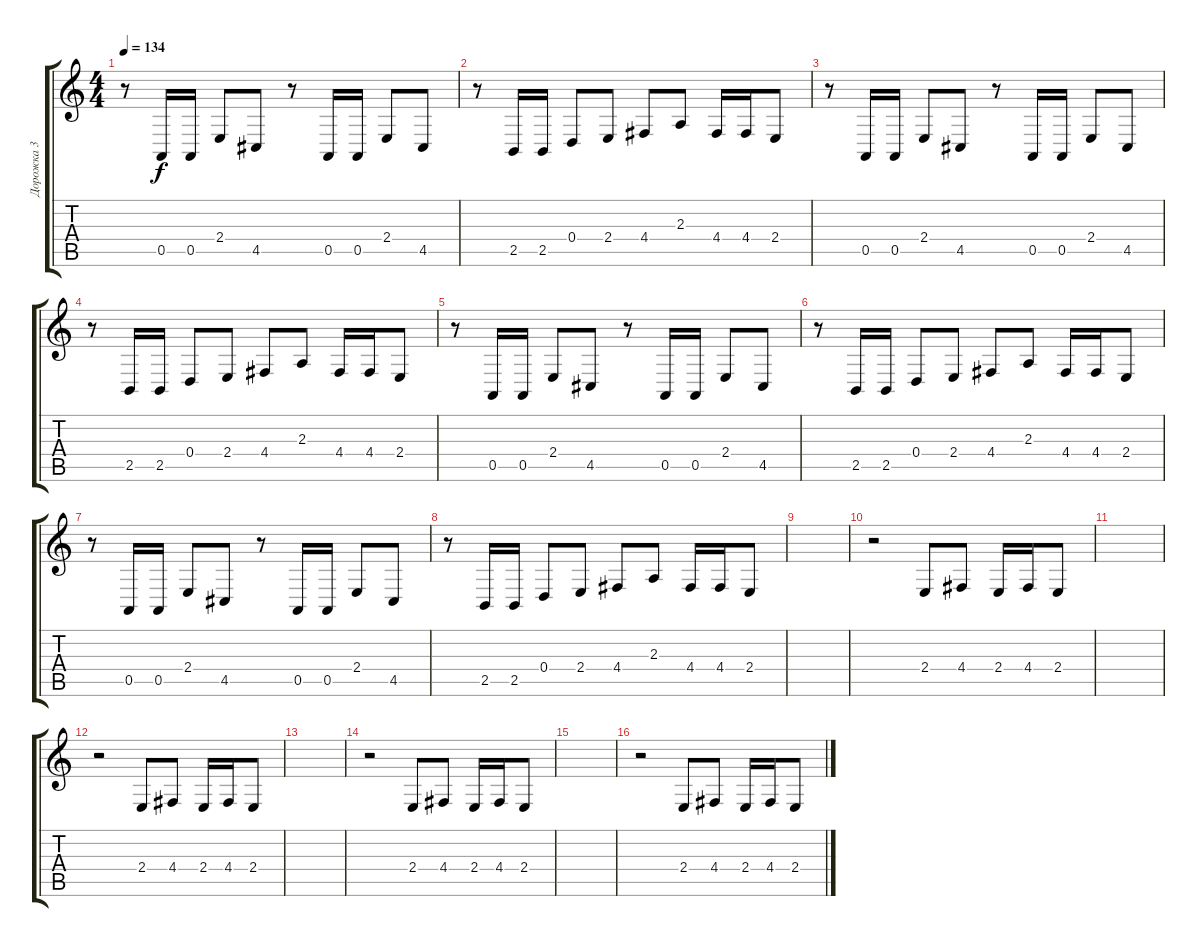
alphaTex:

\track ("Дорожка 3" "Дорожка 3") {instrument trumpet}
\staff {score tabs}
\tuning (E4 B3 G3 D3 A2 E2) {hide}
\ts (4 4)
\tempo 134
\clef g2
\ks c
r.8{dy f} 0.5.16 0.5.16 2.4.8 4.5.8 r.8 0.5.16 0.5.16 2.4.8 4.5.8 |
r.8 2.5.16 2.5.16 0.4.8 2.4.8 4.4.8 2.3.8 4.4.16 4.4.16 2.4.8 |
r.8 0.5.16 0.5.16 2.4.8 4.5.8 r.8 0.5.16 0.5.16 2.4.8 4.5.8 |
r.8 2.5.16 2.5.16 0.4.8 2.4.8 4.4.8 2.3.8 4.4.16 4.4.16 2.4.8 |
r.8 0.5.16 0.5.16 2.4.8 4.5.8 r.8 0.5.16 0.5.16 2.4.8 4.5.8 |
r.8 2.5.16 2.5.16 0.4.8 2.4.8 4.4.8 2.3.8 4.4.16 4.4.16 2.4.8 |
r.8 0.5.16 0.5.16 2.4.8 4.5.8 r.8 0.5.16 0.5.16 2.4.8 4.5.8 |
r.8 2.5.16 2.5.16 0.4.8 2.4.8 4.4.8 2.3.8 4.4.16 4.4.16 2.4.8 |
|
r.2 2.4.8 4.4.8 2.4.16 4.4.16 2.4.8 |
|
r.2 2.4.8 4.4.8 2.4.16 4.4.16 2.4.8 |
|
r.2 2.4.8 4.4.8 2.4.16 4.4.16 2.4.8 |
|
r.2 2.4.8 4.4.8 2.4.16 4.4.16 2.4.8
